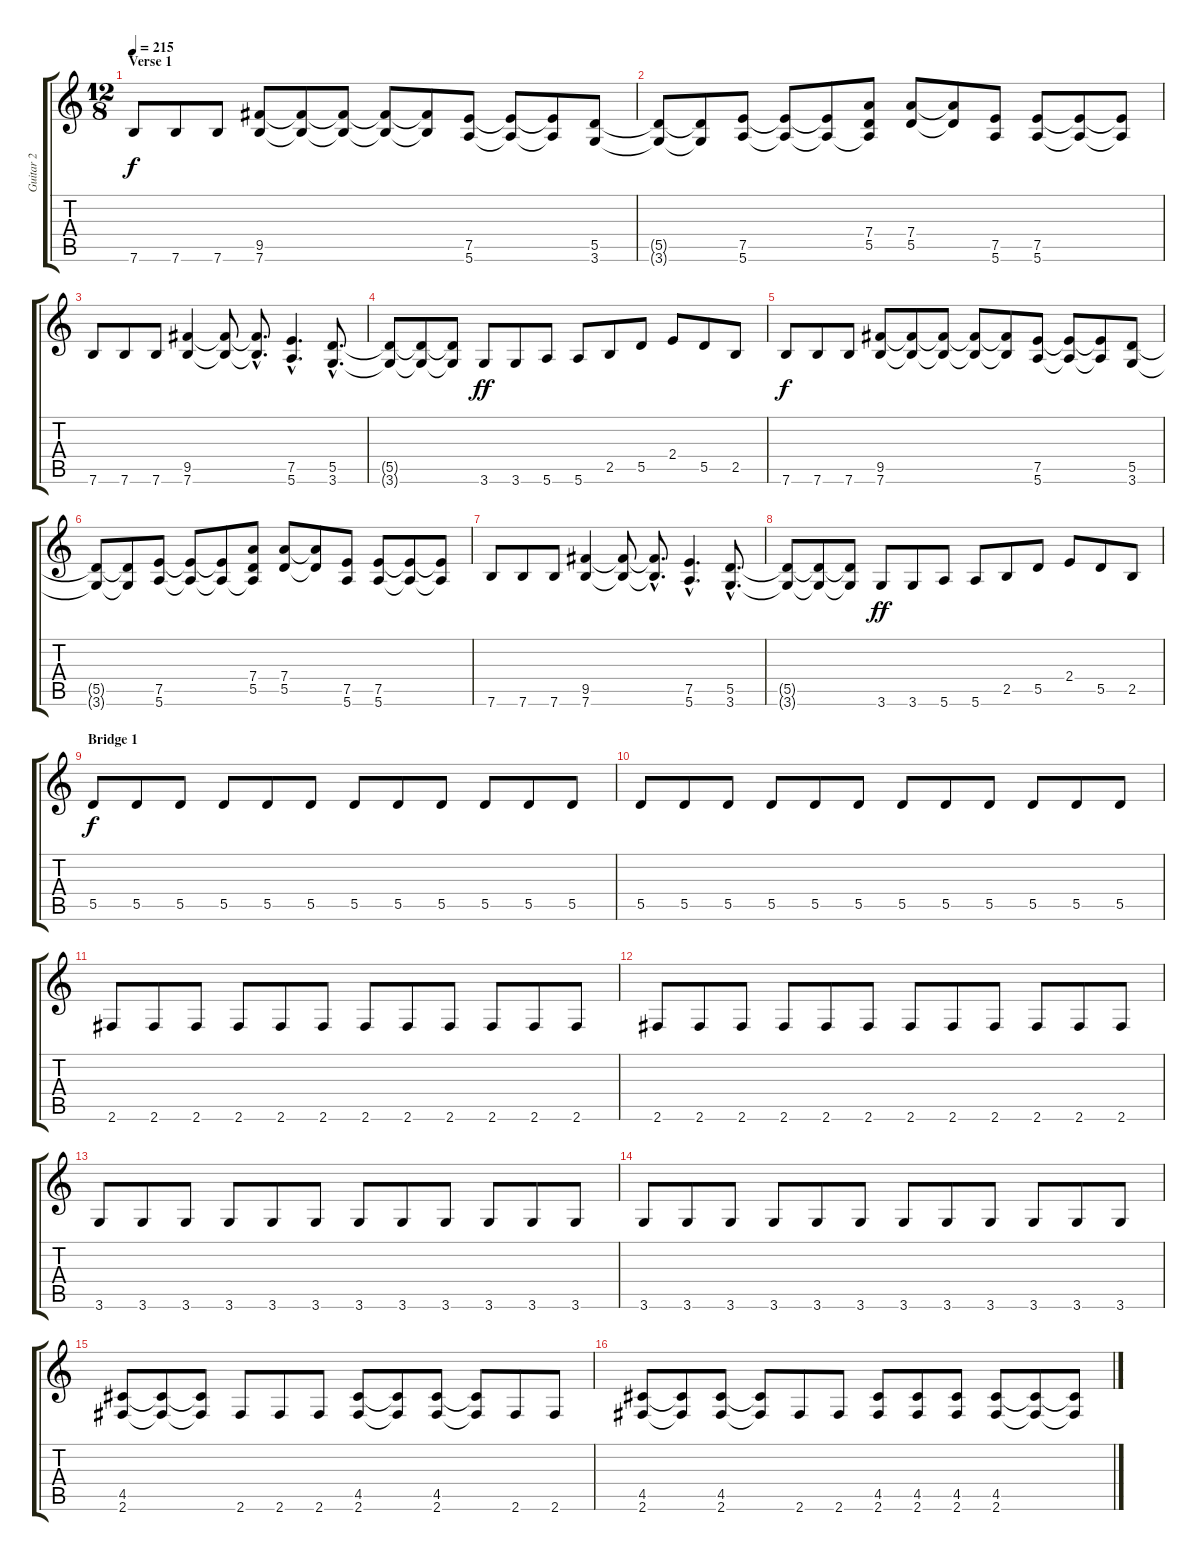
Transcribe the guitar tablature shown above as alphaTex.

\track ("Guitar 2" "Guitar 2") {instrument distortionguitar}
\staff {score tabs}
\tuning (E4 B3 G3 D3 A2 E2) {hide}
\ts (12 8)
\section ("" "Verse 1")
\tempo 215
\clef g2
\ks c
7.6.8{dy f} 7.6.8 7.6.8 (9.5 7.6).8 (9.5{t} 7.6{t}).8 (9.5{t} 7.6{t}).8 (9.5{t} 7.6{t}).8 (9.5{t} 7.6{t}).8 (7.5 5.6).8 (7.5{t} 5.6{t}).8 (7.5{t} 5.6{t}).8 (5.5 3.6).8 |
(5.5{t} 3.6{t}).8 (5.5{t} 3.6{t}).8 (7.5 5.6).8 (7.5{t} 5.6{t}).8 (7.5{t} 5.6{t}).8 (7.4 5.5 5.6{t}).8 (7.4 5.5).8 (7.4{t} 5.5{t}).8 (7.5 5.6).8 (7.5 5.6).8 (7.5{t} 5.6{t}).8 (7.5{t} 5.6{t}).8 |
7.6.8 7.6.8 7.6.8 (9.5 7.6).4 (9.5{t} 7.6{t}).8 (9.5{hac t} 7.6{hac t}).8{d} (7.5{hac} 5.6{hac}).4{d} (5.5{hac} 3.6{hac}).8{d} |
(5.5{t} 3.6{t}).8 (5.5{t} 3.6{t}).8 (5.5{t} 3.6{t}).8 3.6.8{dy ff} 3.6.8 5.6.8 5.6.8 2.5.8 5.5.8 2.4.8 5.5.8 2.5.8 |
7.6.8{dy f} 7.6.8 7.6.8 (9.5 7.6).8 (9.5{t} 7.6{t}).8 (9.5{t} 7.6{t}).8 (9.5{t} 7.6{t}).8 (9.5{t} 7.6{t}).8 (7.5 5.6).8 (7.5{t} 5.6{t}).8 (7.5{t} 5.6{t}).8 (5.5 3.6).8 |
(5.5{t} 3.6{t}).8 (5.5{t} 3.6{t}).8 (7.5 5.6).8 (7.5{t} 5.6{t}).8 (7.5{t} 5.6{t}).8 (7.4 5.5 5.6{t}).8 (7.4 5.5).8 (7.4{t} 5.5{t}).8 (7.5 5.6).8 (7.5 5.6).8 (7.5{t} 5.6{t}).8 (7.5{t} 5.6{t}).8 |
7.6.8 7.6.8 7.6.8 (9.5 7.6).4 (9.5{t} 7.6{t}).8 (9.5{hac t} 7.6{hac t}).8{d} (7.5{hac} 5.6{hac}).4{d} (5.5{hac} 3.6{hac}).8{d} |
(5.5{t} 3.6{t}).8 (5.5{t} 3.6{t}).8 (5.5{t} 3.6{t}).8 3.6.8{dy ff} 3.6.8 5.6.8 5.6.8 2.5.8 5.5.8 2.4.8 5.5.8 2.5.8 |
\section ("" "Bridge 1")
5.5.8{dy f} 5.5.8 5.5.8 5.5.8 5.5.8 5.5.8 5.5.8 5.5.8 5.5.8 5.5.8 5.5.8 5.5.8 |
5.5.8 5.5.8 5.5.8 5.5.8 5.5.8 5.5.8 5.5.8 5.5.8 5.5.8 5.5.8 5.5.8 5.5.8 |
2.6.8 2.6.8 2.6.8 2.6.8 2.6.8 2.6.8 2.6.8 2.6.8 2.6.8 2.6.8 2.6.8 2.6.8 |
2.6.8 2.6.8 2.6.8 2.6.8 2.6.8 2.6.8 2.6.8 2.6.8 2.6.8 2.6.8 2.6.8 2.6.8 |
3.6.8 3.6.8 3.6.8 3.6.8 3.6.8 3.6.8 3.6.8 3.6.8 3.6.8 3.6.8 3.6.8 3.6.8 |
3.6.8 3.6.8 3.6.8 3.6.8 3.6.8 3.6.8 3.6.8 3.6.8 3.6.8 3.6.8 3.6.8 3.6.8 |
(4.5 2.6).8 (4.5{t} 2.6{t}).8 (4.5{t} 2.6{t}).8 2.6.8 2.6.8 2.6.8 (4.5 2.6).8 (4.5{t} 2.6{t}).8 (4.5 2.6).8 (4.5{t} 2.6{t}).8 2.6.8 2.6.8 |
(4.5 2.6).8 (4.5{t} 2.6{t}).8 (4.5 2.6).8 (4.5{t} 2.6{t}).8 2.6.8 2.6.8 (4.5 2.6).8 (4.5 2.6).8 (4.5 2.6).8 (4.5 2.6).8 (4.5{t} 2.6{t}).8 (4.5{t} 2.6{t}).8
